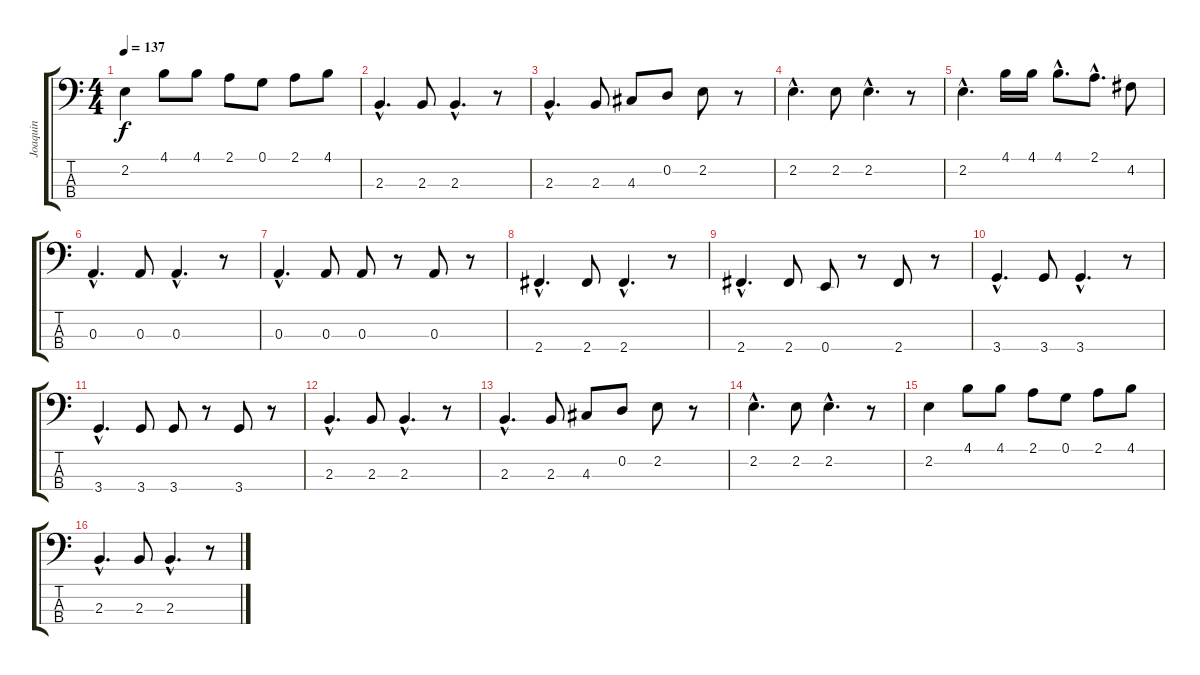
\track ("Joaquin" "Joaquin") {instrument electricbassfinger}
\staff {score tabs}
\tuning (G2 D2 A1 E1) {hide}
\ts (4 4)
\tempo 137
\clef f4
\ks c
2.2.4{dy f} 4.1.8 4.1.8 2.1.8 0.1.8 2.1.8 4.1.8 |
2.3{hac}.4{d} 2.3.8 2.3{hac}.4{d} r.8 |
2.3{hac}.4{d} 2.3.8 4.3.8 0.2.8 2.2.8 r.8 |
2.2{hac}.4{d} 2.2.8 2.2{hac}.4{d} r.8 |
2.2{hac}.4{d} 4.1.16 4.1.16 4.1{hac}.8{d} 2.1{hac}.8{d} 4.2.8 |
0.3{hac}.4{d} 0.3.8 0.3{hac}.4{d} r.8 |
0.3{hac}.4{d} 0.3.8 0.3.8 r.8 0.3.8 r.8 |
2.4{hac}.4{d} 2.4.8 2.4{hac}.4{d} r.8 |
2.4{hac}.4{d} 2.4.8 0.4.8 r.8 2.4.8 r.8 |
3.4{hac}.4{d} 3.4.8 3.4{hac}.4{d} r.8 |
3.4{hac}.4{d} 3.4.8 3.4.8 r.8 3.4.8 r.8 |
2.3{hac}.4{d} 2.3.8 2.3{hac}.4{d} r.8 |
2.3{hac}.4{d} 2.3.8 4.3.8 0.2.8 2.2.8 r.8 |
2.2{hac}.4{d} 2.2.8 2.2{hac}.4{d} r.8 |
2.2.4 4.1.8 4.1.8 2.1.8 0.1.8 2.1.8 4.1.8 |
2.3{hac}.4{d} 2.3.8 2.3{hac}.4{d} r.8
